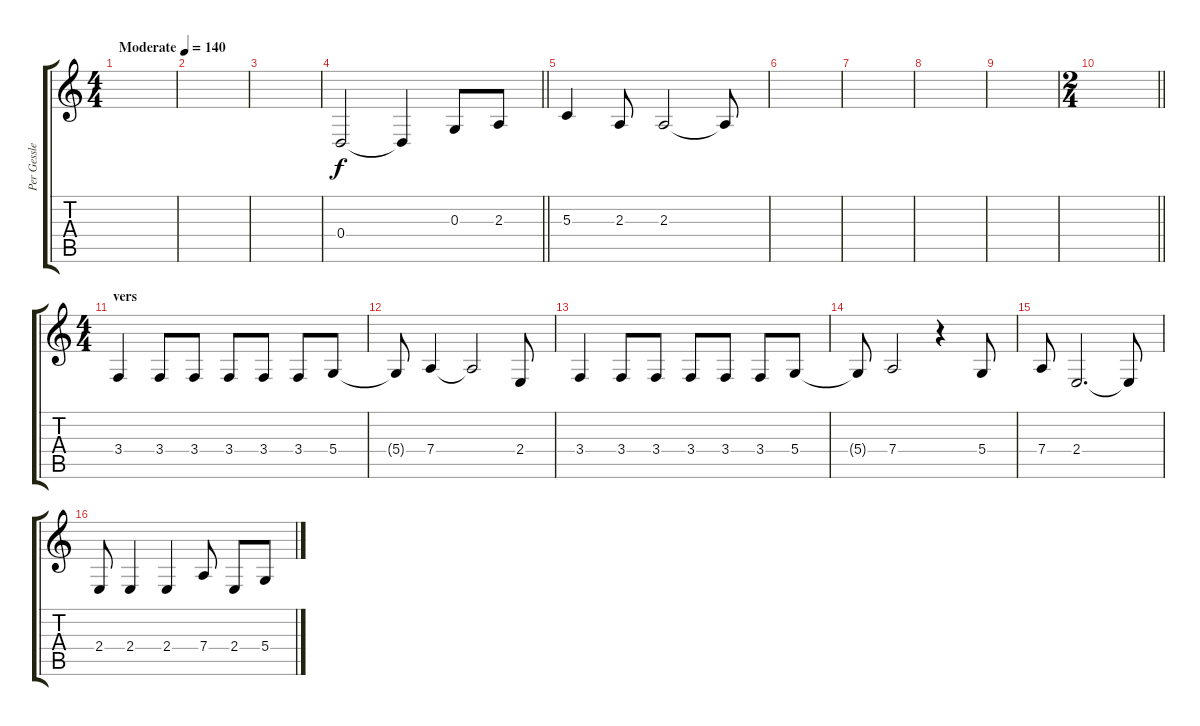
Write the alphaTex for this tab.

\track ("Per Gessle" "Per Gessle") {instrument lead6voice}
\staff {score tabs}
\tuning (E4 B3 G3 D3 A2 E2) {hide}
\ts (4 4)
\tempo (140 "Moderate")
\clef g2
\ks c
|
|
|
\barLineRight lightlight
0.4.2 0.4{t}.4 0.3.8 2.3.8 |
5.3.4 2.3.8 2.3.2 2.3{t}.8 |
|
|
|
|
\ts (2 4)
\barLineRight lightlight
|
\ts (4 4)
\section ("" "vers")
3.4.4 3.4.8 3.4.8 3.4.8 3.4.8 3.4.8 5.4.8 |
5.4{t}.8 7.4.4 7.4{t}.2 2.4.8 |
3.4.4 3.4.8 3.4.8 3.4.8 3.4.8 3.4.8 5.4.8 |
5.4{t}.8 7.4.2 r.4 5.4.8 |
7.4.8 2.4.2{d} 2.4{t}.8 |
2.4.8 2.4.4 2.4.4 7.4.8 2.4.8 5.4.8
